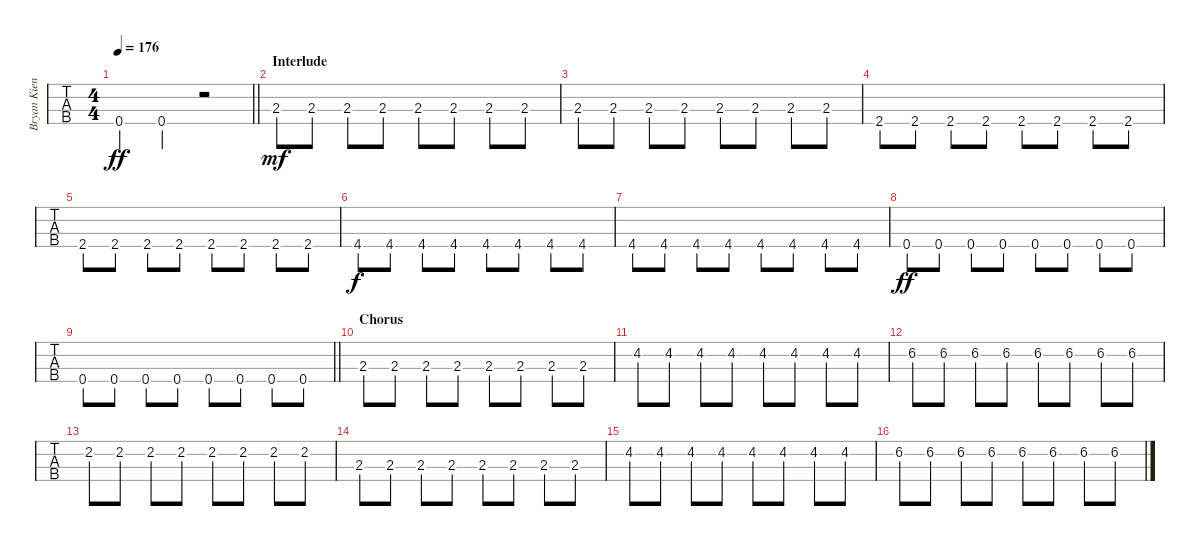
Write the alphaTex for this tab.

\track ("Bryan Kienlen - Bass" "Bryan Kien") {instrument electricbassfinger}
\staff {tabs}
\tuning (G2 D2 A1 E1) {hide}
\ts (4 4)
\tempo 176
\clef f4
\barLineRight lightlight
\ks b
0.4{st}.4{dy ff} 0.4{st}.4 r.2 |
\section ("" "Interlude")
2.3.8{dy mf} 2.3.8 2.3.8 2.3.8 2.3.8 2.3.8 2.3.8 2.3.8 |
2.3.8 2.3.8 2.3.8 2.3.8 2.3.8 2.3.8 2.3.8 2.3.8 |
2.4.8 2.4.8 2.4.8 2.4.8 2.4.8 2.4.8 2.4.8 2.4.8 |
2.4.8 2.4.8 2.4.8 2.4.8 2.4.8 2.4.8 2.4.8 2.4.8 |
4.4.8{dy f} 4.4.8 4.4.8 4.4.8 4.4.8 4.4.8 4.4.8 4.4.8 |
4.4.8 4.4.8 4.4.8 4.4.8 4.4.8 4.4.8 4.4.8 4.4.8 |
0.4.8{dy ff} 0.4.8 0.4.8 0.4.8 0.4.8 0.4.8 0.4.8 0.4.8 |
\barLineRight lightlight
0.4.8 0.4.8 0.4.8 0.4.8 0.4.8 0.4.8 0.4.8 0.4.8 |
\section ("" "Chorus")
2.3.8 2.3.8 2.3.8 2.3.8 2.3.8 2.3.8 2.3.8 2.3.8 |
4.2.8 4.2.8 4.2.8 4.2.8 4.2.8 4.2.8 4.2.8 4.2.8 |
6.2.8 6.2.8 6.2.8 6.2.8 6.2.8 6.2.8 6.2.8 6.2.8 |
2.2.8 2.2.8 2.2.8 2.2.8 2.2.8 2.2.8 2.2.8 2.2.8 |
2.3.8 2.3.8 2.3.8 2.3.8 2.3.8 2.3.8 2.3.8 2.3.8 |
4.2.8 4.2.8 4.2.8 4.2.8 4.2.8 4.2.8 4.2.8 4.2.8 |
6.2.8 6.2.8 6.2.8 6.2.8 6.2.8 6.2.8 6.2.8 6.2.8
